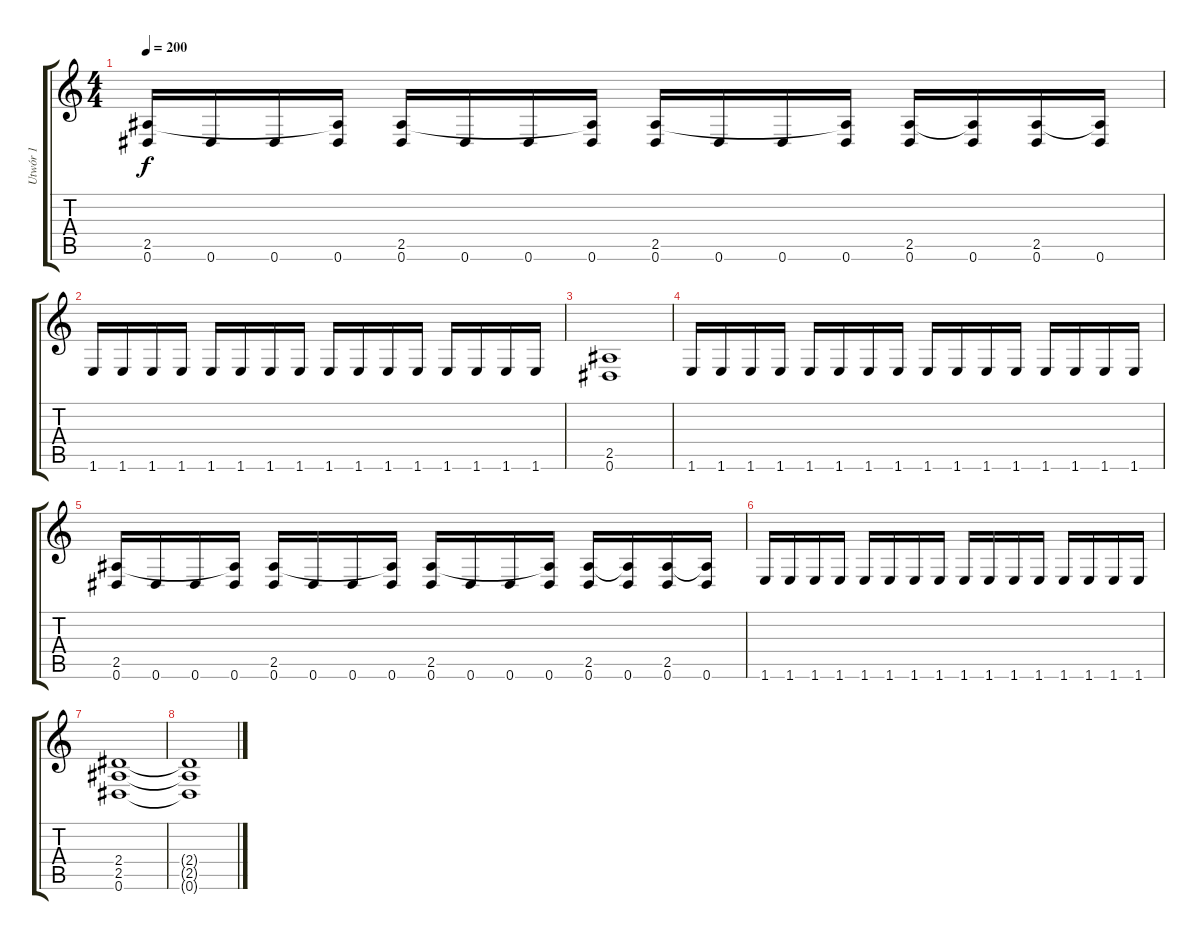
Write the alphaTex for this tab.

\track ("Utwór 1" "Utwór 1") {instrument distortionguitar}
\staff {score tabs}
\tuning (Eb4 Bb3 Gb3 Db3 Ab2 Eb2) {hide}
\ts (4 4)
\tempo 200
\clef g2
\ks c
(2.5 0.6).16{dy f} 0.6.16 0.6.16 (2.5{t} 0.6).16 (2.5 0.6).16 0.6.16 0.6.16 (2.5{t} 0.6).16 (2.5 0.6).16 0.6.16 0.6.16 (2.5{t} 0.6).16 (2.5 0.6).16 (2.5{t} 0.6).16 (2.5 0.6).16 (2.5{t} 0.6).16 |
1.6.16 1.6.16 1.6.16 1.6.16 1.6.16 1.6.16 1.6.16 1.6.16 1.6.16 1.6.16 1.6.16 1.6.16 1.6.16 1.6.16 1.6.16 1.6.16 |
(2.5 0.6).1 |
1.6.16 1.6.16 1.6.16 1.6.16 1.6.16 1.6.16 1.6.16 1.6.16 1.6.16 1.6.16 1.6.16 1.6.16 1.6.16 1.6.16 1.6.16 1.6.16 |
(2.5 0.6).16 0.6.16 0.6.16 (2.5{t} 0.6).16 (2.5 0.6).16 0.6.16 0.6.16 (2.5{t} 0.6).16 (2.5 0.6).16 0.6.16 0.6.16 (2.5{t} 0.6).16 (2.5 0.6).16 (2.5{t} 0.6).16 (2.5 0.6).16 (2.5{t} 0.6).16 |
1.6.16 1.6.16 1.6.16 1.6.16 1.6.16 1.6.16 1.6.16 1.6.16 1.6.16 1.6.16 1.6.16 1.6.16 1.6.16 1.6.16 1.6.16 1.6.16 |
(2.4 2.5 0.6).1 |
(2.4{t} 2.5{t} 0.6{t}).1
